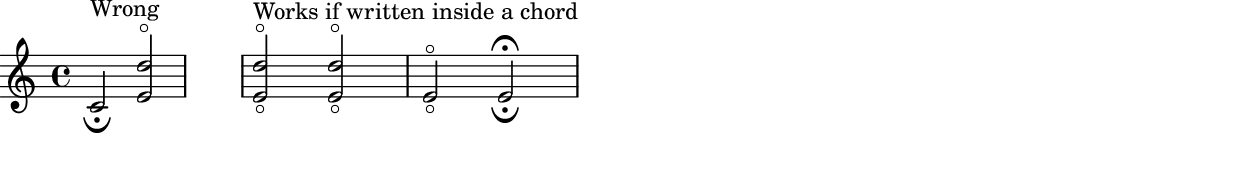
%% Generated by lilypond-book
%% Options: [exampleindent=10.16\mm,indent=0\mm,line-width=160\mm,paper-height=845.047\pt,paper-width=597.508\pt,papersize='(cons (* 597.508 pt) (* 845.047 pt))]
\include "lilypond-book-preamble.ly"


% ****************************************************************
% Start cut-&-pastable-section
% ****************************************************************

#(ly:set-option 'eps-box-padding 3.000000)



\paper {
  #(set-paper-size '(cons (* 597.508 pt) (* 845.047 pt)))
  indent = 0\mm
  line-width = 160\mm
  % offset the left padding, also add 1mm as lilypond creates cropped
  % images with a little space on the right
  line-width = #(- line-width (* mm  3.000000) (* mm 1))
}

\layout {
  
}




% ****************************************************************
% ly snippet:
% ****************************************************************
\sourcefilename "snippets/showing-the-same-articulation-above-and-below-a-note-or-chord.ly"
\sourcefileline 0
%% DO NOT EDIT this file manually; it was automatically
%% generated from the LilyPond Wiki
%% (https://wiki.lilypond.community).
%%
%% Make any changes in the Wiki itself, or in
%% `Documentation/snippets/new/`, then run
%% `scripts/auxiliar/makelsr.pl`.
%%
%% This file is in the public domain.

\version "2.24.0"

\header {
%% Translation of GIT committish: 0cc270b871321ae5aa8622cea8d8262aafd16641
  texidocja = "
デフォルトでは、LilyPond は同じアーティキュレーション
(例えばアクセント、フェルマータ、フラジョレットなど) を音符の上と下に表示する@c
ことを認めていません。例えば、@code{c4_\\fermata^\\fermata} では、@c
フェルマータが音符の下のみに表示され、上に表示するよう指定したフェルマータは@c
無視されます。しかし、和音表記を用いてその内部にアーティキュレーションを@c
配置すると、(運指記号と同じように)
アーティキュレーションを好きなだけ表示することができます。@c
このアプローチでは@c
符幹を無視し、アーティキュレーションを符頭との相対位置で配置します。@c
これはこのスニペットのフラジョレットに見られます。@c
和音外に配置されるアーティキュレーションと同じ挙動を得るには、@c
@code{add-stem-support} が必要となります。@c
そのため、解決策は音符を和音として表記し、@code{<...>} の中に@c
アーティキュレーションを追加することです。
向きは常に上向きですが、@c
@code{\\tweak} によって変更することができます:
@code{<c-\\tweak direction #DOWN-\\fermata^\\fermata>}
"
  doctitleja = "同じアーティキュレーションを音符や和音の上と下の両方に表示する"

%% Translation of GIT committish: 41a008e75e2fe29536406cdf0d71c32a4606f2b8
  texidocfr = "
LilyPond ne permet pas, par défaut, qu'une même articulation (accent,
flageolet, point d'orgue, etc.) se retrouve à la fois au-dessus et
au-dessous d'une note. Par exemple, @code{c4_\\fermata^\\fermata} ne
donnera qu'un seul point d'orgue en dessous du do ; celui du dessus sera
tout bonnement ignoré.

On peut néanmoins accoler des scripts, tels des doigtés, à l'intérieur
d'un accord ; il peut donc y avoir autant d'articulations que de besoin,
ce qui, par voie de conséquence, permet de s'affranchir de la présence
des hampes et de positionner l'articulation relativement à la tête de
note comme dans le cas du flageolet ci-dessous. L'imitation du
traitement d'un script externe à un accord requérant un
@code{'add-stem-support} demande de libeller la note comme étant un
accord et d'ajouter les articulations au sein de la construction
@code{<@dots{}>}.

Un simple amendement permettra de rectifier le positionnement habituel
en surplomb : @code{<c-\\tweak direction #DOWN-\\fermata^\\fermata>}
"

  doctitlefr = "Impression d'une même articulation des deux côtés d'une note ou d'un accord"

%% Translation of GIT committish: b35da384a3367d8ee49a28f697c0ae8fb88b2e1e
  texidoces = "
De forma predeterminada, LilyPond no permite poner la misma
articulación (p.ej., un acento, un calderón, un círculo de
armónico, etc.) encima y debajo de la nota.  Por ejemplo,
@code{c4_\\fermata^\\fermata} imprime solamente el calderón
inferior.  El calderón superior sencillamente se ignora.

Sin embargo, se pueden adosar inscripciones (de igual forma que
las digitaciones) dentro de un acorde, lo que significa que es
posible tener tantas articulaciones como se desee. Este enfoque
tiene la ventaja de que ignora la plica y posiciona la
articulación de forma relativa a la cabeza de la nota.  Puede
verse esto en el caso de los flageolets (indicaciones de armónico)
que aparecen en el fragmento de código.  Para recrear el
comportamiento de las inscripciones fuera del acorde, se requiere
@code{'add-stem-support}.

La solución consiste en escribir la nota como un acorde y añadir
las articulaciones dentro de los paréntesis en ángulo
@code{<...>}, usando los modificadores de dirección @code{^} y
@code{_} según corresponda.

"
  doctitlees = "Imprimir la misma articulación encima y debajo de la misma nota o acorde"

%% Translation of GIT committish: 8ffecf6be17c6ec2ff87cf31873121a8cce29b09
  texidocca = "
De forma predeterminada, el LilyPond no permet posar la mateixa
articulació (per exemple un accent, un calderó, un cercle d'harmònic,
etc.) a sobre i a sota de la nota.  Per exemple, c4_\\fermata^\\fermata
imprimeix sols el calderó inferior.  El calderó superior senzillament
s'ignora.  No obstant, es poden adjuntar inscripcions (de igual forma
que les digitacions) dins d'un acord, soca que significa que és
possible tenir tantes articulacions com es vulgui.  Aquest enfocament
té l'avantatge que ignora la plica i posiciona l'articulació de
forma relativa al cap de la nota.  Pot veure's això en el cas dels
flageolets (indicacions d'harmònic)) que apareixen en el fragment
de codi.  Per recrear el comportament de les inscripcions fora de
l'acord, es requereix 'add-stem-support.  D'aquesta manera la
solució consisteix en escriure la nota com un acord i afegir les
articulacions dins dels parèntesis en angle <...>.  La direcció
sempre serà cap a dalt, però podem retocar això per mitjà d'una
ordre \\tweak: @code{<c-\\tweak direcció #DOWN-\\fermata^\\fermata>}

"
  doctitleca = "Impressió de la mateixa articulació a sobre i a sota de la mateixa nota o acord"

  categories = "Expressive marks, Tweaks and overrides,
                Version-specific"

  texidoc = "
By default, LilyPond does not allow the same articulation (e.g., an
accent, a fermata, a flageolet, etc.) to be displayed above and below a
note. For example, @code{c4_\\fermata^\\fermata} only shows a fermata
below. The fermata above gets simply ignored.

However, one can stick scripts (just like fingerings) inside a chord,
which means it is possible to have as many articulations as desired.
This approach has the advantage that it ignores the stem and positions
the articulation relative to the note head. This can be seen in the
case of the flageolets in the snippet. To mimic the behaviour of
scripts outside a chord, @code{'add-stem-support} would be required.

The solution is thus to write the note as a chord and add the
articulations inside of @code{<...>}, using the direction modifiers
@code{^} and @code{_} as appropriate.
"

  doctitle = "Showing the same articulation above and below a note or chord"
} % begin verbatim


\relative c' {
  <>^"Wrong"
  c2_\fermata^\fermata % The second fermata is ignored!
  <e d'>2^\flageolet_\flageolet

  \stopStaff s1 \startStaff

  <>^"Works if written inside a chord"
  <e_\flageolet d'^\flageolet>2
  <e_\flageolet d'^\flageolet>2
  <e_\flageolet^\flageolet>2
  <e_\fermata^\fermata>2
}



% ****************************************************************
% end ly snippet
% ****************************************************************
